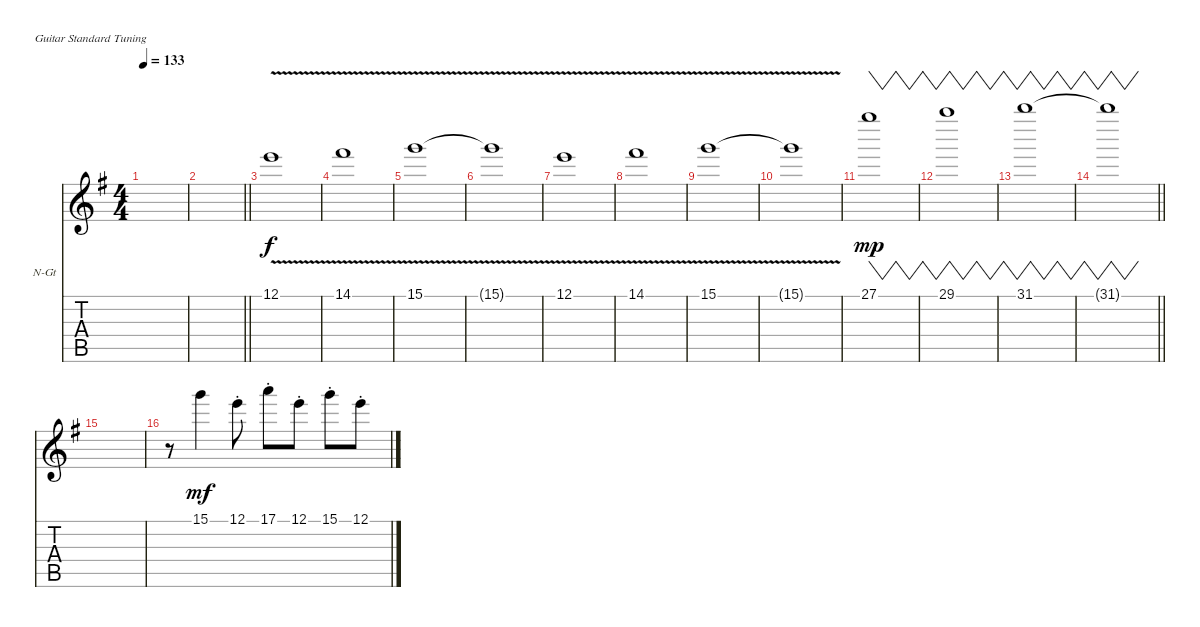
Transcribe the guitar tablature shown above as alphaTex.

\defaultSystemsLayout 4
\bracketExtendMode nobrackets
\firstSystemTrackNameOrientation horizontal
\otherSystemsTrackNameOrientation horizontal
\track ("орган" "N-Gt") {instrument acousticguitarnylon}
\staff {score tabs}
\tuning (E4 B3 G3 D3 A2 E2)
\ts (4 4)
\tempo 133
\clef g2
\ks eminor
|
\barLineRight lightlight
|
12.1{v}.1 |
14.1{v}.1 |
15.1{v}.1 |
15.1{v t}.1 |
12.1{v}.1 |
14.1{v}.1 |
15.1{v}.1 |
15.1{v t}.1 |
27.1.1{vw dy mp} |
29.1.1{vw} |
31.1.1{vw} |
\barLineRight lightlight
31.1{t}.1{vw} |
|
r.8 15.1.4{dy mf} 12.1{st}.8 17.1{st}.8 12.1{st}.8 15.1{st}.8 12.1{st}.8
